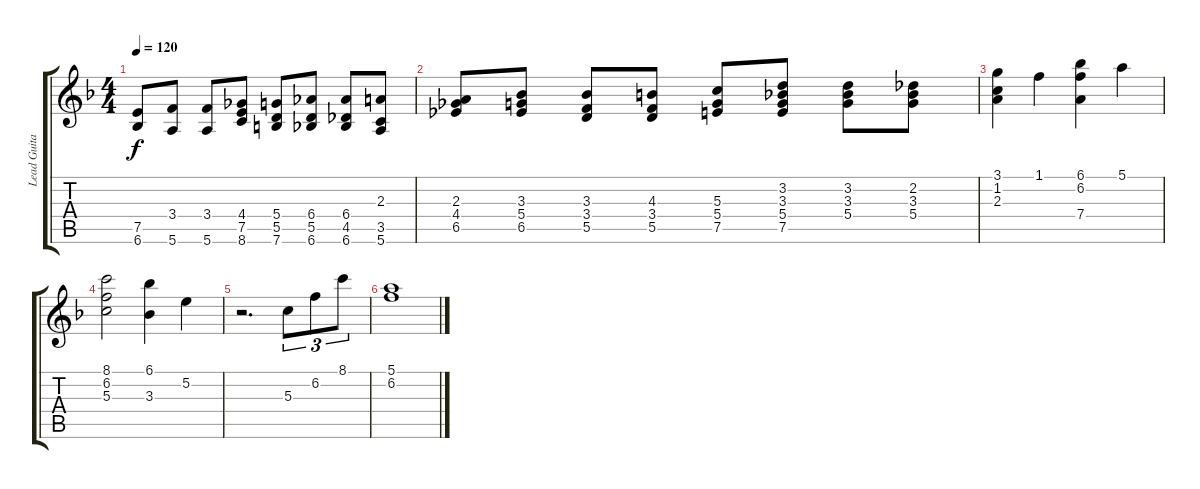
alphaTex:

\track ("Lead Guitar" "Lead Guita") {instrument acousticguitarnylon}
\staff {score tabs}
\tuning (E4 B3 G3 D3 A2 E2) {hide}
\ts (4 4)
\tempo 120
\clef g2
\ks f
(7.5 6.6).8{dy f} (3.4 5.6).8 (3.4 5.6).8 (4.4 7.5 8.6).8 (5.4 5.5 7.6).8 (6.4 5.5 6.6).8 (6.4 4.5 6.6).8 (2.3 3.5 5.6).8 |
(2.3 4.4 6.5).8 (3.3 5.4 6.5).8 (3.3 3.4 5.5).8 (4.3 3.4 5.5).8 (5.3 5.4 7.5).8 (3.2 3.3 5.4 7.5).8 (3.2 3.3 5.4).8 (2.2 3.3 5.4).8 |
(3.1 1.2 2.3).4 1.1.4 (6.1 6.2 7.4).4 5.1.4 |
(8.1 6.2 5.3).2 (6.1 3.3).4 5.2.4 |
r.2{d} 5.3.8{tu (3 2)} 6.2.8{tu (3 2)} 8.1.8{tu (3 2)} |
(5.1 6.2).1
